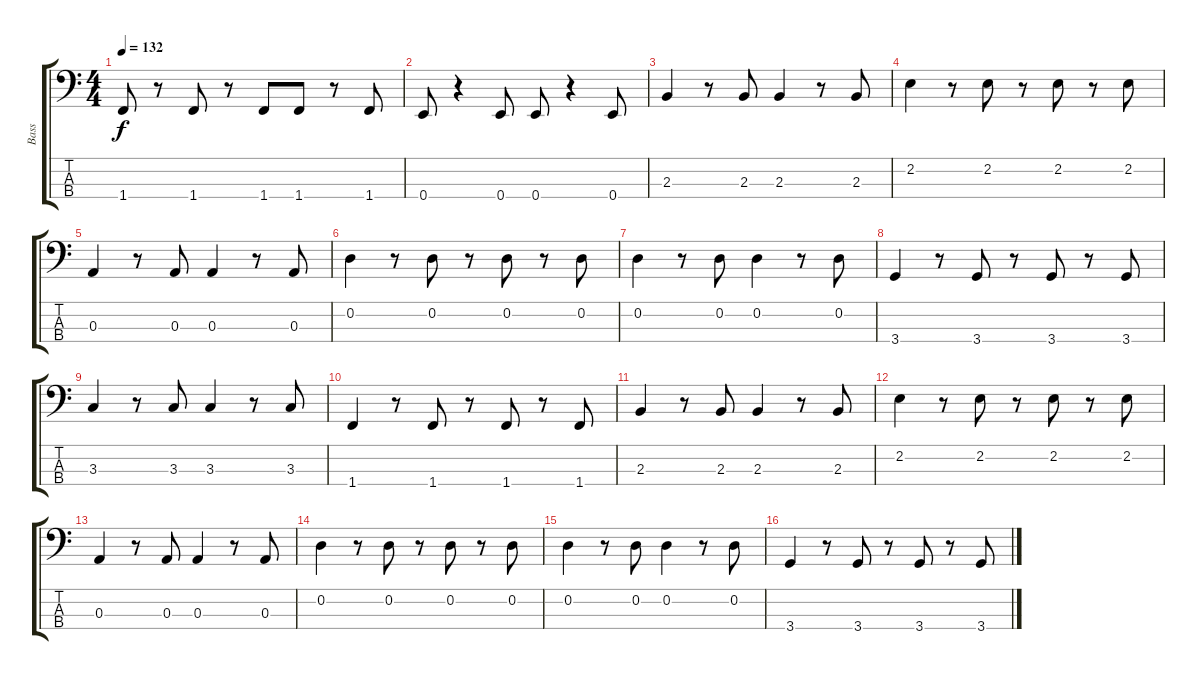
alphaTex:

\track ("Bass" "Bass") {instrument electricbasspick}
\staff {score tabs}
\tuning (G2 D2 A1 E1) {hide}
\ts (4 4)
\tempo 132
\clef f4
\ks c
1.4.8{dy f} r.8 1.4.8 r.8 1.4.8 1.4.8 r.8 1.4.8 |
0.4.8 r.4 0.4.8 0.4.8 r.4 0.4.8 |
2.3.4 r.8 2.3.8 2.3.4 r.8 2.3.8 |
2.2.4 r.8 2.2.8 r.8 2.2.8 r.8 2.2.8 |
0.3.4 r.8 0.3.8 0.3.4 r.8 0.3.8 |
0.2.4 r.8 0.2.8 r.8 0.2.8 r.8 0.2.8 |
0.2.4 r.8 0.2.8 0.2.4 r.8 0.2.8 |
3.4.4 r.8 3.4.8 r.8 3.4.8 r.8 3.4.8 |
3.3.4 r.8 3.3.8 3.3.4 r.8 3.3.8 |
1.4.4 r.8 1.4.8 r.8 1.4.8 r.8 1.4.8 |
2.3.4 r.8 2.3.8 2.3.4 r.8 2.3.8 |
2.2.4 r.8 2.2.8 r.8 2.2.8 r.8 2.2.8 |
0.3.4 r.8 0.3.8 0.3.4 r.8 0.3.8 |
0.2.4 r.8 0.2.8 r.8 0.2.8 r.8 0.2.8 |
0.2.4 r.8 0.2.8 0.2.4 r.8 0.2.8 |
3.4.4 r.8 3.4.8 r.8 3.4.8 r.8 3.4.8
